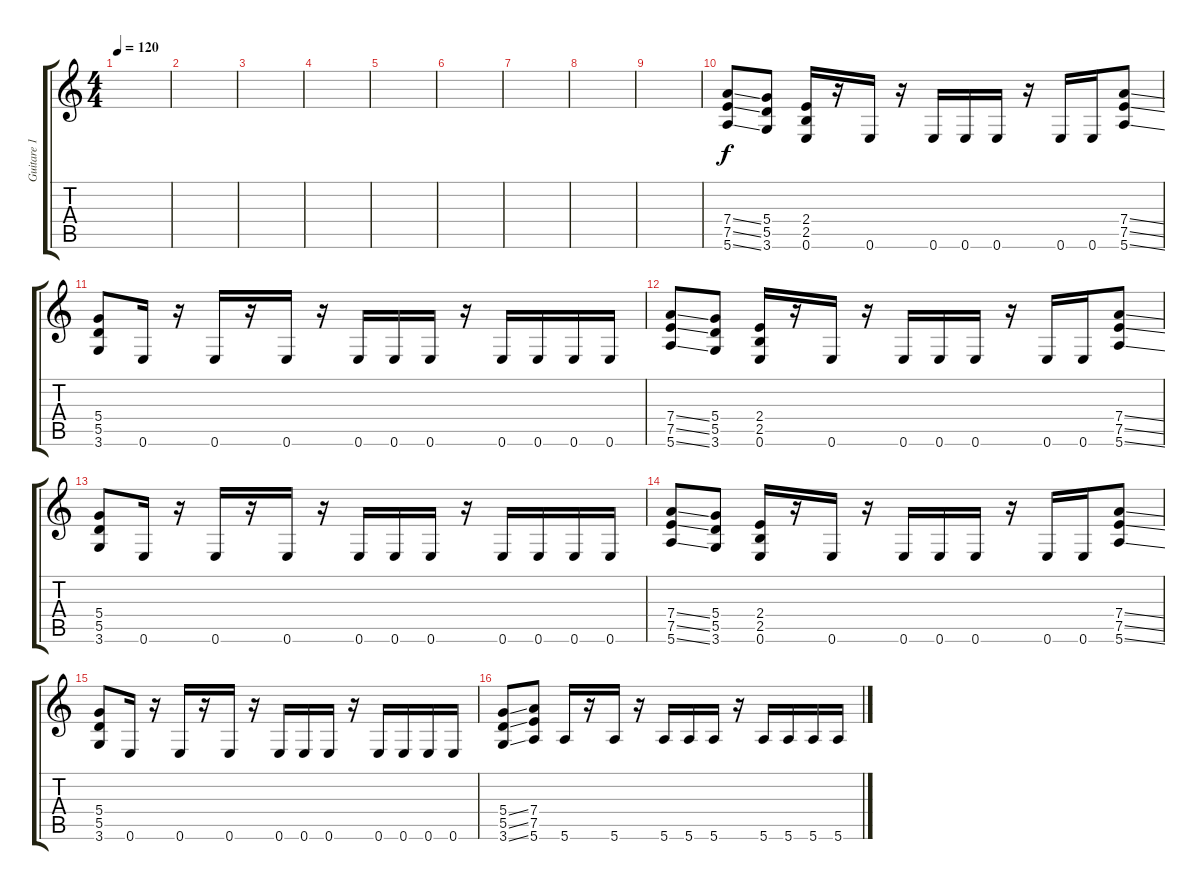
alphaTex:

\track ("Guitare 1" "Guitare 1") {instrument overdrivenguitar}
\staff {score tabs}
\tuning (E4 B3 G3 D3 A2 E2) {hide}
\ts (4 4)
\tempo 120
\clef g2
\ks c
|
|
|
|
|
|
|
|
|
(7.4{ss} 7.5{ss} 5.6{ss}).8 (5.4 5.5 3.6).8 (2.4 2.5 0.6).16 r.16 0.6.16 r.16 0.6.16 0.6.16 0.6.16 r.16 0.6.16 0.6.16 (7.4{ss} 7.5{ss} 5.6{ss}).8 |
(5.4 5.5 3.6).8 0.6.16 r.16 0.6.16 r.16 0.6.16 r.16 0.6.16 0.6.16 0.6.16 r.16 0.6.16 0.6.16 0.6.16 0.6.16 |
(7.4{ss} 7.5{ss} 5.6{ss}).8 (5.4 5.5 3.6).8 (2.4 2.5 0.6).16 r.16 0.6.16 r.16 0.6.16 0.6.16 0.6.16 r.16 0.6.16 0.6.16 (7.4{ss} 7.5{ss} 5.6{ss}).8 |
(5.4 5.5 3.6).8 0.6.16 r.16 0.6.16 r.16 0.6.16 r.16 0.6.16 0.6.16 0.6.16 r.16 0.6.16 0.6.16 0.6.16 0.6.16 |
(7.4{ss} 7.5{ss} 5.6{ss}).8 (5.4 5.5 3.6).8 (2.4 2.5 0.6).16 r.16 0.6.16 r.16 0.6.16 0.6.16 0.6.16 r.16 0.6.16 0.6.16 (7.4{ss} 7.5{ss} 5.6{ss}).8 |
(5.4 5.5 3.6).8 0.6.16 r.16 0.6.16 r.16 0.6.16 r.16 0.6.16 0.6.16 0.6.16 r.16 0.6.16 0.6.16 0.6.16 0.6.16 |
(5.4{ss} 5.5{ss} 3.6{ss}).8 (7.4 7.5 5.6).8 5.6.16 r.16 5.6.16 r.16 5.6.16 5.6.16 5.6.16 r.16 5.6.16 5.6.16 5.6.16 5.6.16
